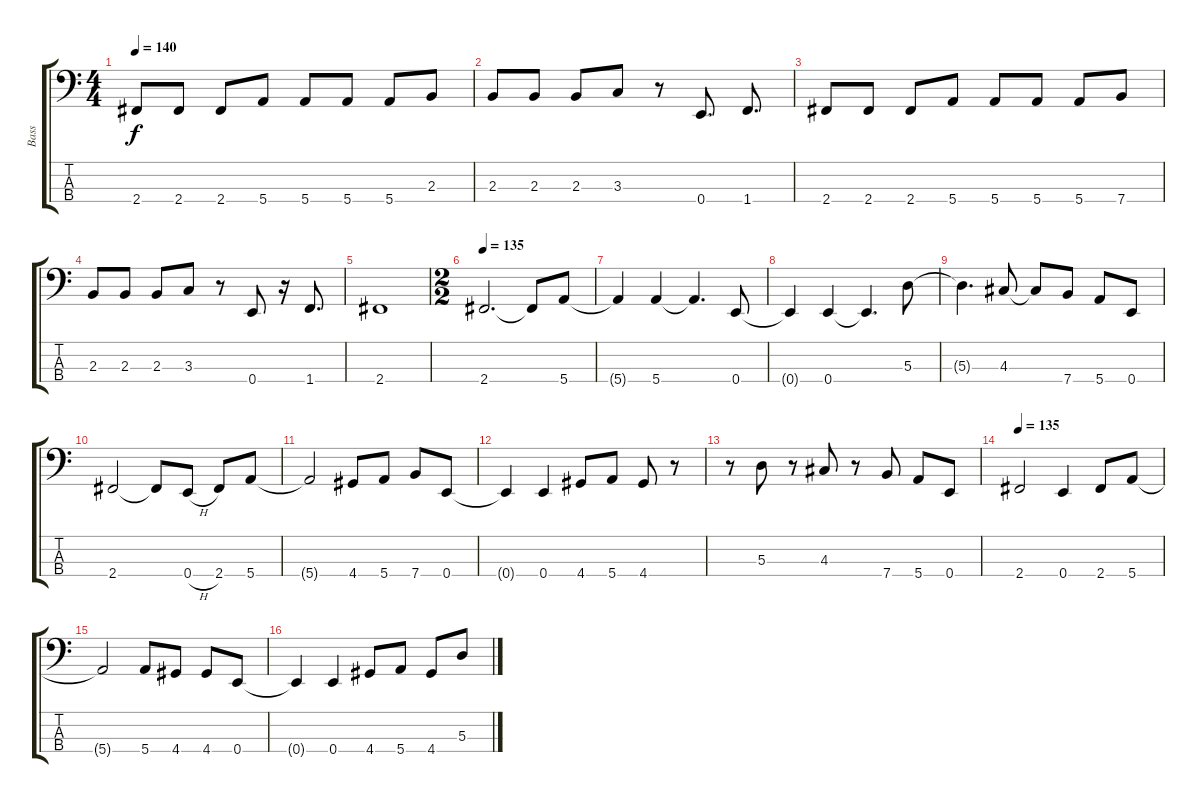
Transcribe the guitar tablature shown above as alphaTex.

\track ("Bass" "Bass") {instrument electricbasspick}
\staff {score tabs}
\tuning (G2 D2 A1 E1) {hide}
\ts (4 4)
\tempo 140
\clef f4
\ks c
2.4.8{dy f} 2.4.8 2.4.8 5.4.8 5.4.8 5.4.8 5.4.8 2.3.8 |
2.3.8 2.3.8 2.3.8 3.3.8 r.8 0.4.8{d} 1.4.8{d} |
2.4.8 2.4.8 2.4.8 5.4.8 5.4.8 5.4.8 5.4.8 7.4.8 |
2.3.8 2.3.8 2.3.8 3.3.8 r.8 0.4.8 r.16 1.4.8{d} |
2.4.1 |
\ts (2 2)
\tempo 120
\tempo 135
2.4.2{d} 2.4{t}.8 5.4.8 |
5.4{t}.4 5.4.4 5.4{t}.4{d} 0.4.8 |
0.4{t}.4 0.4.4 0.4{t}.4{d} 5.3.8 |
5.3{t}.4{d} 4.3.8 4.3{t}.8 7.4.8 5.4.8 0.4.8 |
2.4.2 2.4{t}.8 0.4{h}.8 2.4.8 5.4.8 |
5.4{t}.2 4.4.8 5.4.8 7.4.8 0.4.8 |
0.4{t}.4 0.4.4 4.4.8 5.4.8 4.4.8 r.8 |
r.8 5.3.8 r.8 4.3.8 r.8 7.4.8 5.4.8 0.4.8 |
\tempo 135
2.4.2 0.4.4 2.4.8 5.4.8 |
5.4{t}.2 5.4.8 4.4.8 4.4.8 0.4.8 |
0.4{t}.4 0.4.4 4.4.8 5.4.8 4.4.8 5.3.8
